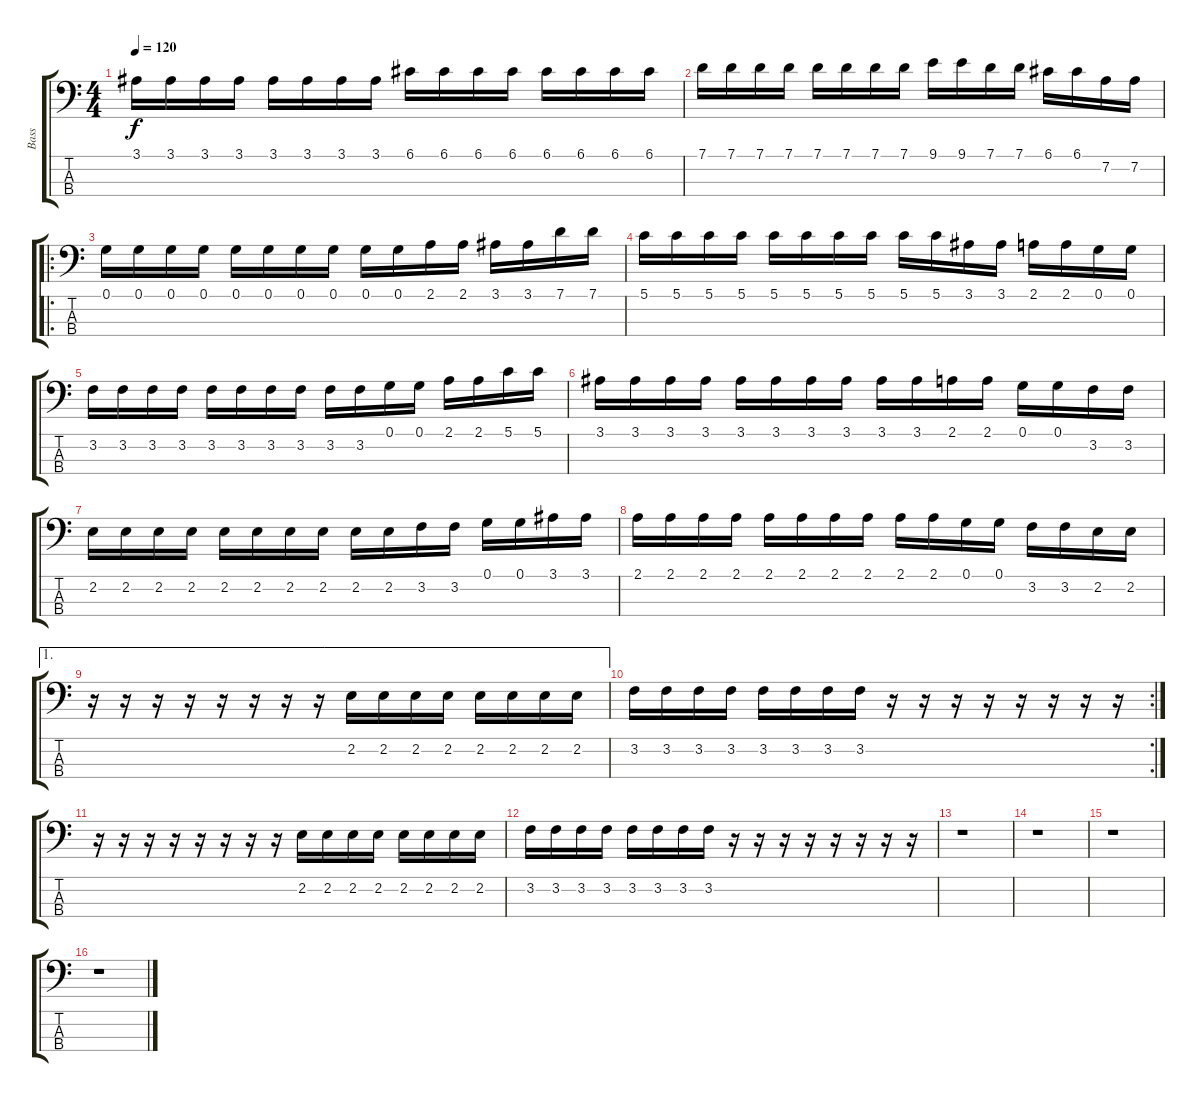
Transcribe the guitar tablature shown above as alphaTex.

\track ("Bass" "Bass") {instrument fretlessbass}
\staff {score tabs}
\tuning (G2 D2 A1 E1) {hide}
\ts (4 4)
\tempo 120
\clef f4
\ks c
3.1.16{dy f} 3.1.16 3.1.16 3.1.16 3.1.16 3.1.16 3.1.16 3.1.16 6.1.16 6.1.16 6.1.16 6.1.16 6.1.16 6.1.16 6.1.16 6.1.16 |
7.1.16 7.1.16 7.1.16 7.1.16 7.1.16 7.1.16 7.1.16 7.1.16 9.1.16 9.1.16 7.1.16 7.1.16 6.1.16 6.1.16 7.2.16 7.2.16 |
\ro
0.1.16 0.1.16 0.1.16 0.1.16 0.1.16 0.1.16 0.1.16 0.1.16 0.1.16 0.1.16 2.1.16 2.1.16 3.1.16 3.1.16 7.1.16 7.1.16 |
5.1.16 5.1.16 5.1.16 5.1.16 5.1.16 5.1.16 5.1.16 5.1.16 5.1.16 5.1.16 3.1.16 3.1.16 2.1.16 2.1.16 0.1.16 0.1.16 |
3.2.16 3.2.16 3.2.16 3.2.16 3.2.16 3.2.16 3.2.16 3.2.16 3.2.16 3.2.16 0.1.16 0.1.16 2.1.16 2.1.16 5.1.16 5.1.16 |
3.1.16 3.1.16 3.1.16 3.1.16 3.1.16 3.1.16 3.1.16 3.1.16 3.1.16 3.1.16 2.1.16 2.1.16 0.1.16 0.1.16 3.2.16 3.2.16 |
2.2.16 2.2.16 2.2.16 2.2.16 2.2.16 2.2.16 2.2.16 2.2.16 2.2.16 2.2.16 3.2.16 3.2.16 0.1.16 0.1.16 3.1.16 3.1.16 |
2.1.16 2.1.16 2.1.16 2.1.16 2.1.16 2.1.16 2.1.16 2.1.16 2.1.16 2.1.16 0.1.16 0.1.16 3.2.16 3.2.16 2.2.16 2.2.16 |
\ae 1
r.16 r.16 r.16 r.16 r.16 r.16 r.16 r.16 2.2.16 2.2.16 2.2.16 2.2.16 2.2.16 2.2.16 2.2.16 2.2.16 |
\rc 2
3.2.16 3.2.16 3.2.16 3.2.16 3.2.16 3.2.16 3.2.16 3.2.16 r.16 r.16 r.16 r.16 r.16 r.16 r.16 r.16 |
r.16 r.16 r.16 r.16 r.16 r.16 r.16 r.16 2.2.16 2.2.16 2.2.16 2.2.16 2.2.16 2.2.16 2.2.16 2.2.16 |
3.2.16 3.2.16 3.2.16 3.2.16 3.2.16 3.2.16 3.2.16 3.2.16 r.16 r.16 r.16 r.16 r.16 r.16 r.16 r.16 |
r.1 |
r.1 |
r.1 |
r.1
